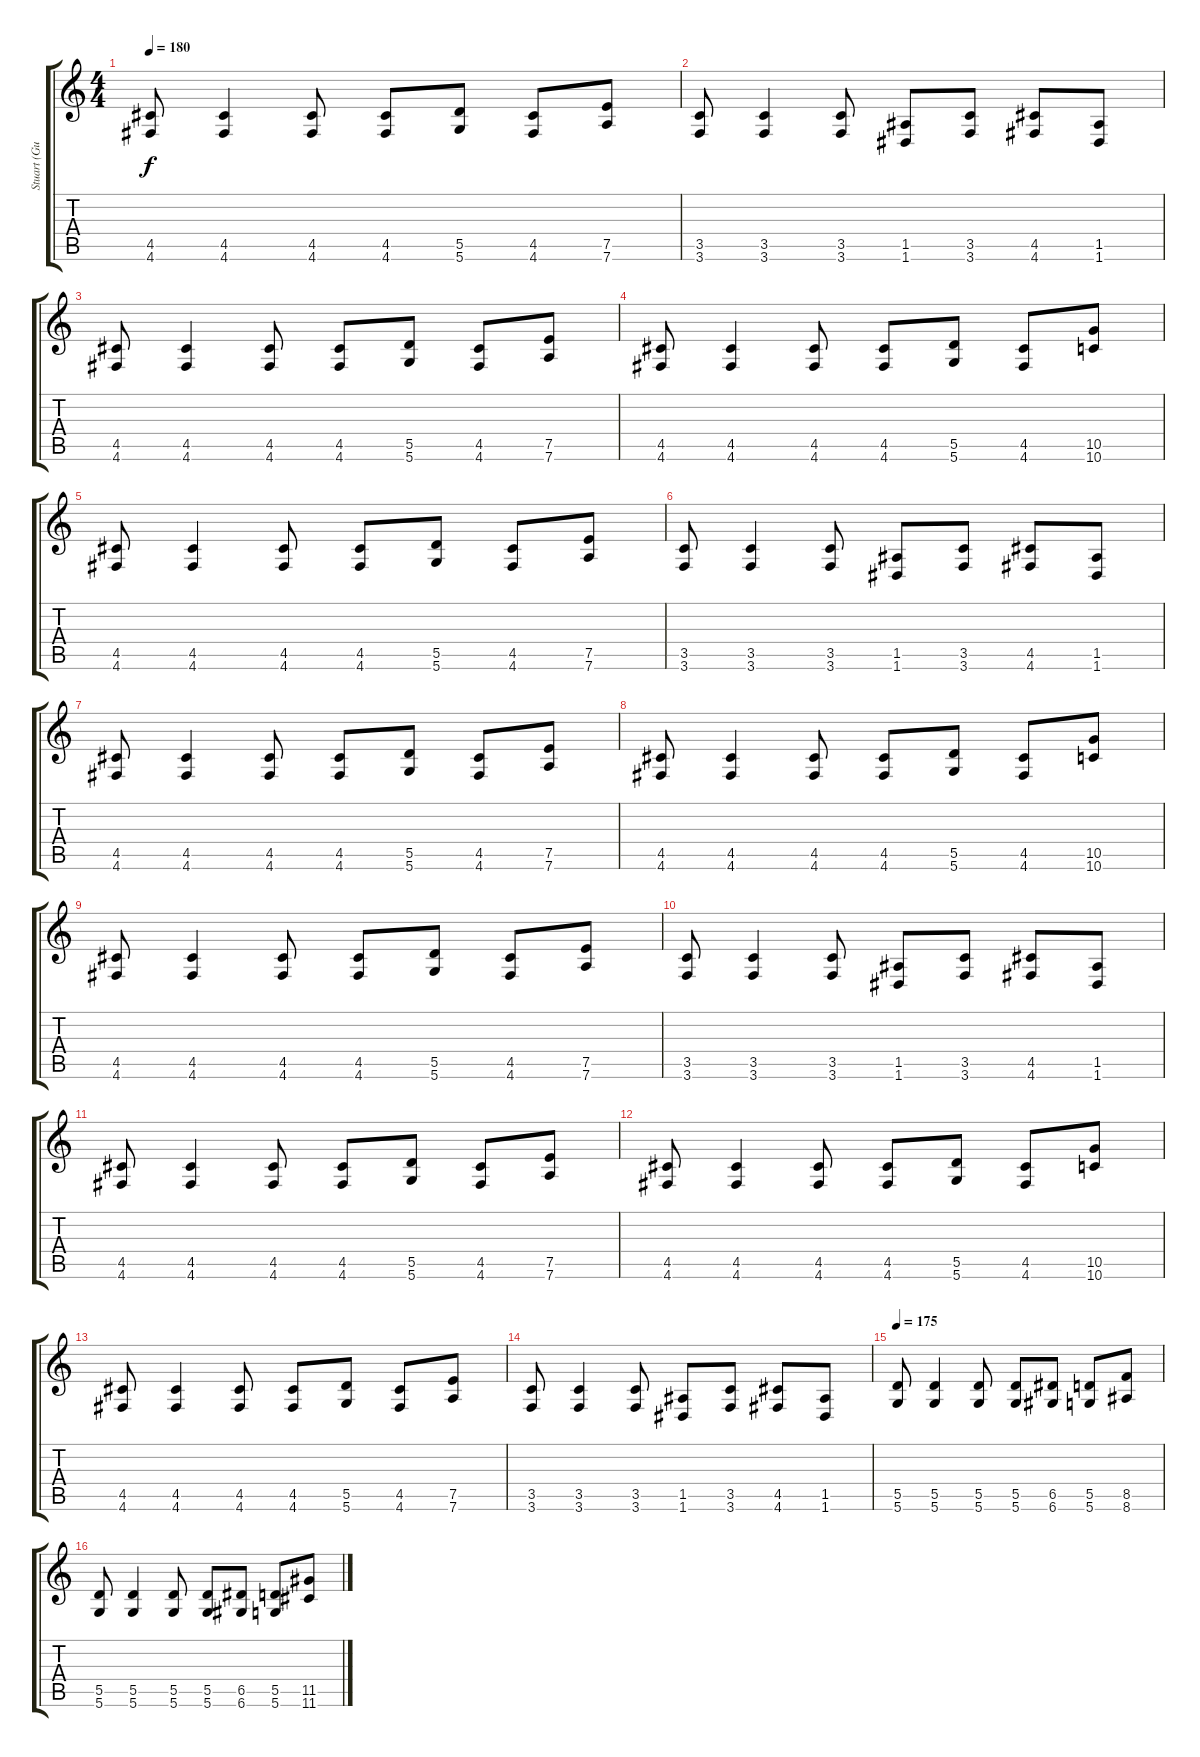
\track ("Stuart (Guitar)" "Stuart (Gu") {instrument distortionguitar}
\staff {score tabs}
\tuning (E4 B3 G3 D3 A2 D2) {hide}
\ts (4 4)
\tempo 180
\clef g2
\ks c
(4.5 4.6).8{dy f} (4.5 4.6).4 (4.5 4.6).8 (4.5 4.6).8 (5.5 5.6).8 (4.5 4.6).8 (7.5 7.6).8 |
(3.5 3.6).8 (3.5 3.6).4 (3.5 3.6).8 (1.5 1.6).8 (3.5 3.6).8 (4.5 4.6).8 (1.5 1.6).8 |
(4.5 4.6).8 (4.5 4.6).4 (4.5 4.6).8 (4.5 4.6).8 (5.5 5.6).8 (4.5 4.6).8 (7.5 7.6).8 |
(4.5 4.6).8 (4.5 4.6).4 (4.5 4.6).8 (4.5 4.6).8 (5.5 5.6).8 (4.5 4.6).8 (10.5 10.6).8 |
(4.5 4.6).8 (4.5 4.6).4 (4.5 4.6).8 (4.5 4.6).8 (5.5 5.6).8 (4.5 4.6).8 (7.5 7.6).8 |
(3.5 3.6).8 (3.5 3.6).4 (3.5 3.6).8 (1.5 1.6).8 (3.5 3.6).8 (4.5 4.6).8 (1.5 1.6).8 |
(4.5 4.6).8 (4.5 4.6).4 (4.5 4.6).8 (4.5 4.6).8 (5.5 5.6).8 (4.5 4.6).8 (7.5 7.6).8 |
(4.5 4.6).8 (4.5 4.6).4 (4.5 4.6).8 (4.5 4.6).8 (5.5 5.6).8 (4.5 4.6).8 (10.5 10.6).8 |
(4.5 4.6).8 (4.5 4.6).4 (4.5 4.6).8 (4.5 4.6).8 (5.5 5.6).8 (4.5 4.6).8 (7.5 7.6).8 |
(3.5 3.6).8 (3.5 3.6).4 (3.5 3.6).8 (1.5 1.6).8 (3.5 3.6).8 (4.5 4.6).8 (1.5 1.6).8 |
(4.5 4.6).8 (4.5 4.6).4 (4.5 4.6).8 (4.5 4.6).8 (5.5 5.6).8 (4.5 4.6).8 (7.5 7.6).8 |
(4.5 4.6).8 (4.5 4.6).4 (4.5 4.6).8 (4.5 4.6).8 (5.5 5.6).8 (4.5 4.6).8 (10.5 10.6).8 |
(4.5 4.6).8 (4.5 4.6).4 (4.5 4.6).8 (4.5 4.6).8 (5.5 5.6).8 (4.5 4.6).8 (7.5 7.6).8 |
(3.5 3.6).8 (3.5 3.6).4 (3.5 3.6).8 (1.5 1.6).8 (3.5 3.6).8 (4.5 4.6).8 (1.5 1.6).8 |
\tempo 175
(5.5 5.6).8 (5.5 5.6).4 (5.5 5.6).8 (5.5 5.6).8 (6.5 6.6).8 (5.5 5.6).8 (8.5 8.6).8 |
(5.5 5.6).8 (5.5 5.6).4 (5.5 5.6).8 (5.5 5.6).8 (6.5 6.6).8 (5.5 5.6).8 (11.5 11.6).8
